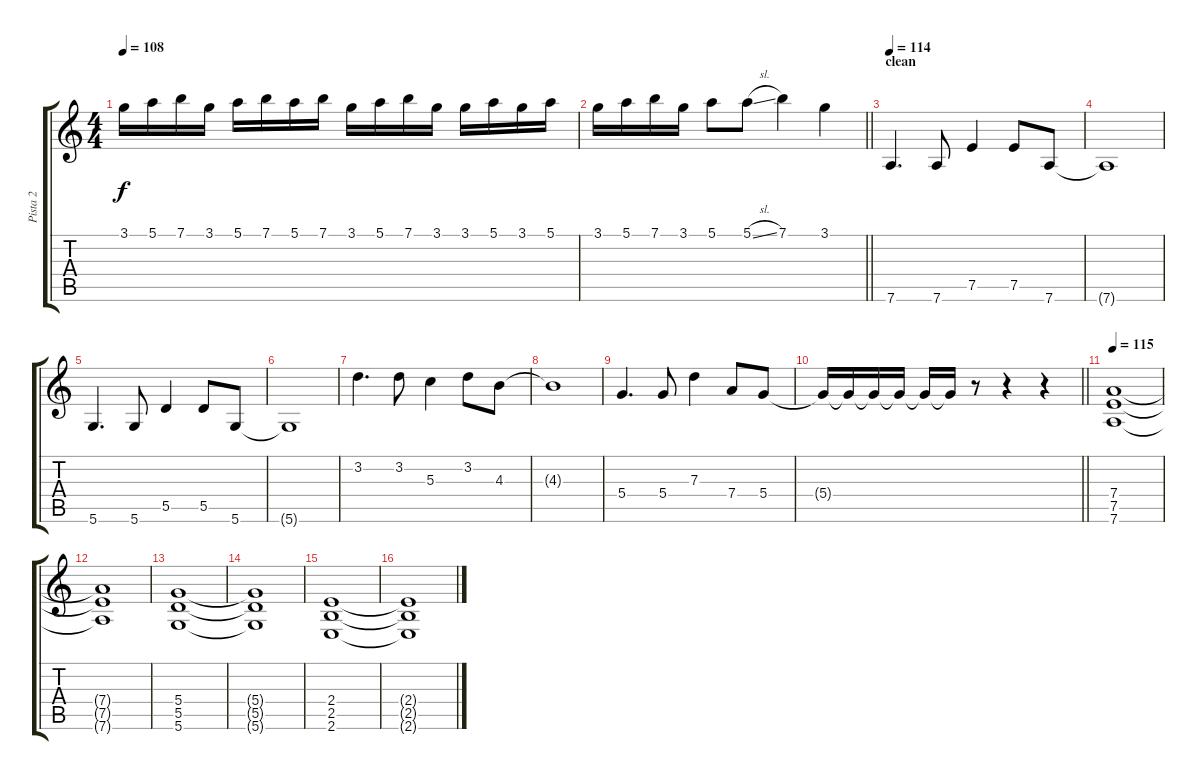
\track ("Pista 2" "Pista 2") {instrument distortionguitar}
\staff {score tabs}
\tuning (E4 B3 G3 D3 A2 D2) {hide}
\ts (4 4)
\tempo 108
\clef g2
\ks aminor
3.1.16{dy f} 5.1.16 7.1.16 3.1.16 5.1.16 7.1.16 5.1.16 7.1.16 3.1.16 5.1.16 7.1.16 3.1.16 3.1.16 5.1.16 3.1.16 5.1.16 |
\barLineRight lightlight
3.1.16 5.1.16 7.1.16 3.1.16 5.1.8 5.1{sl}.8 7.1.4 3.1.4 |
\section ("" "clean")
\tempo 114
7.6.4{d instrument electricguitarjazz} 7.6.8 7.5.4 7.5.8 7.6.8 |
7.6{t}.1{instrument electricguitarjazz} |
5.6.4{d instrument electricguitarjazz} 5.6.8 5.5.4 5.5.8 5.6.8 |
5.6{t}.1{instrument electricguitarjazz} |
3.2.4{d instrument electricguitarjazz} 3.2.8 5.3.4 3.2.8 4.3.8 |
4.3{t}.1{instrument electricguitarjazz} |
5.4.4{d instrument electricguitarjazz} 5.4.8 7.3.4 7.4.8 5.4.8 |
\barLineRight lightlight
5.4{t}.16{instrument electricguitarjazz} 5.4{t}.16 5.4{t}.16 5.4{t}.16 5.4{t}.16 5.4{t}.16 r.8 r.4 r.4 |
\tempo 115
(7.4 7.5 7.6).1{instrument distortionguitar} |
(7.4{t} 7.5{t} 7.6{t}).1 |
(5.4 5.5 5.6).1 |
(5.4{t} 5.5{t} 5.6{t}).1 |
(2.4 2.5 2.6).1 |
(2.4{t} 2.5{t} 2.6{t}).1
